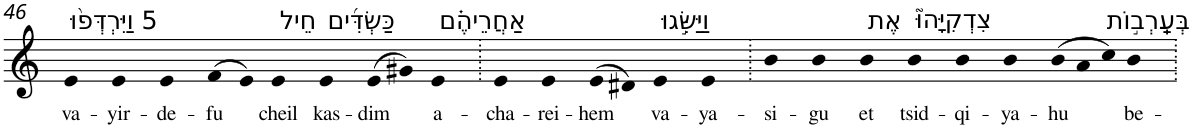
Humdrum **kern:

**kern	**text
*part1	*part1
*staff1	*staff1
*I"Piano	*
*I'Pno	*
!!LO:PB:g=z
*clefG2	*
*k[]	*
=46	=46
!LO:TX:a:t=5 וַיִּרְדְּפ֨וּ	!
!	!LO:LY:b
4e	va-
!	!LO:LY:b
4e	-yir-
!	!LO:LY:b
4e	-de-
!	!LO:LY:b
(>8f	-fu
8e)	.
!LO:TX:a:t=חֵיל	!
!	!LO:LY:b
4e	cheil
!LO:TX:a:t=כַּשְׂדִּ֜ים	!
!	!LO:LY:b
4e	kas-
!	!LO:LY:b
(>8e	-dim
8g#X)	.
!LO:TX:a:t=אַחֲרֵיהֶ֗ם	!
!	!LO:LY:b
4e	a-
=47.	=47.
!	!LO:LY:b
4e	-cha-
!	!LO:LY:b
4e	-rei-
!	!LO:LY:b
(>8e	-hem
8d#X)	.
!LO:TX:a:t=וַיַּשִּׂ֣גוּ	!
!	!LO:LY:b
4e	va-
!	!LO:LY:b
4e	-ya-
=48.	=48.
!	!LO:LY:b
4b	-si-
!	!LO:LY:b
4b	-gu
!LO:TX:a:t=אֶת	!
!	!LO:LY:b
4b	et
!LO:TX:a:t=צִדְקִיָּהוּ֮	!
!	!LO:LY:b
4b	tsid-
!	!LO:LY:b
4b	-qi-
!	!LO:LY:b
4b	-ya-
*Xtuplet	*
!	!LO:LY:b
(>12b	-hu
12a	.
12cc)	.
!LO:TX:a:t=בְּעַֽרְב֣וֹת	!
!	!LO:LY:b
4b	be-
=.	=.
*-	*-
